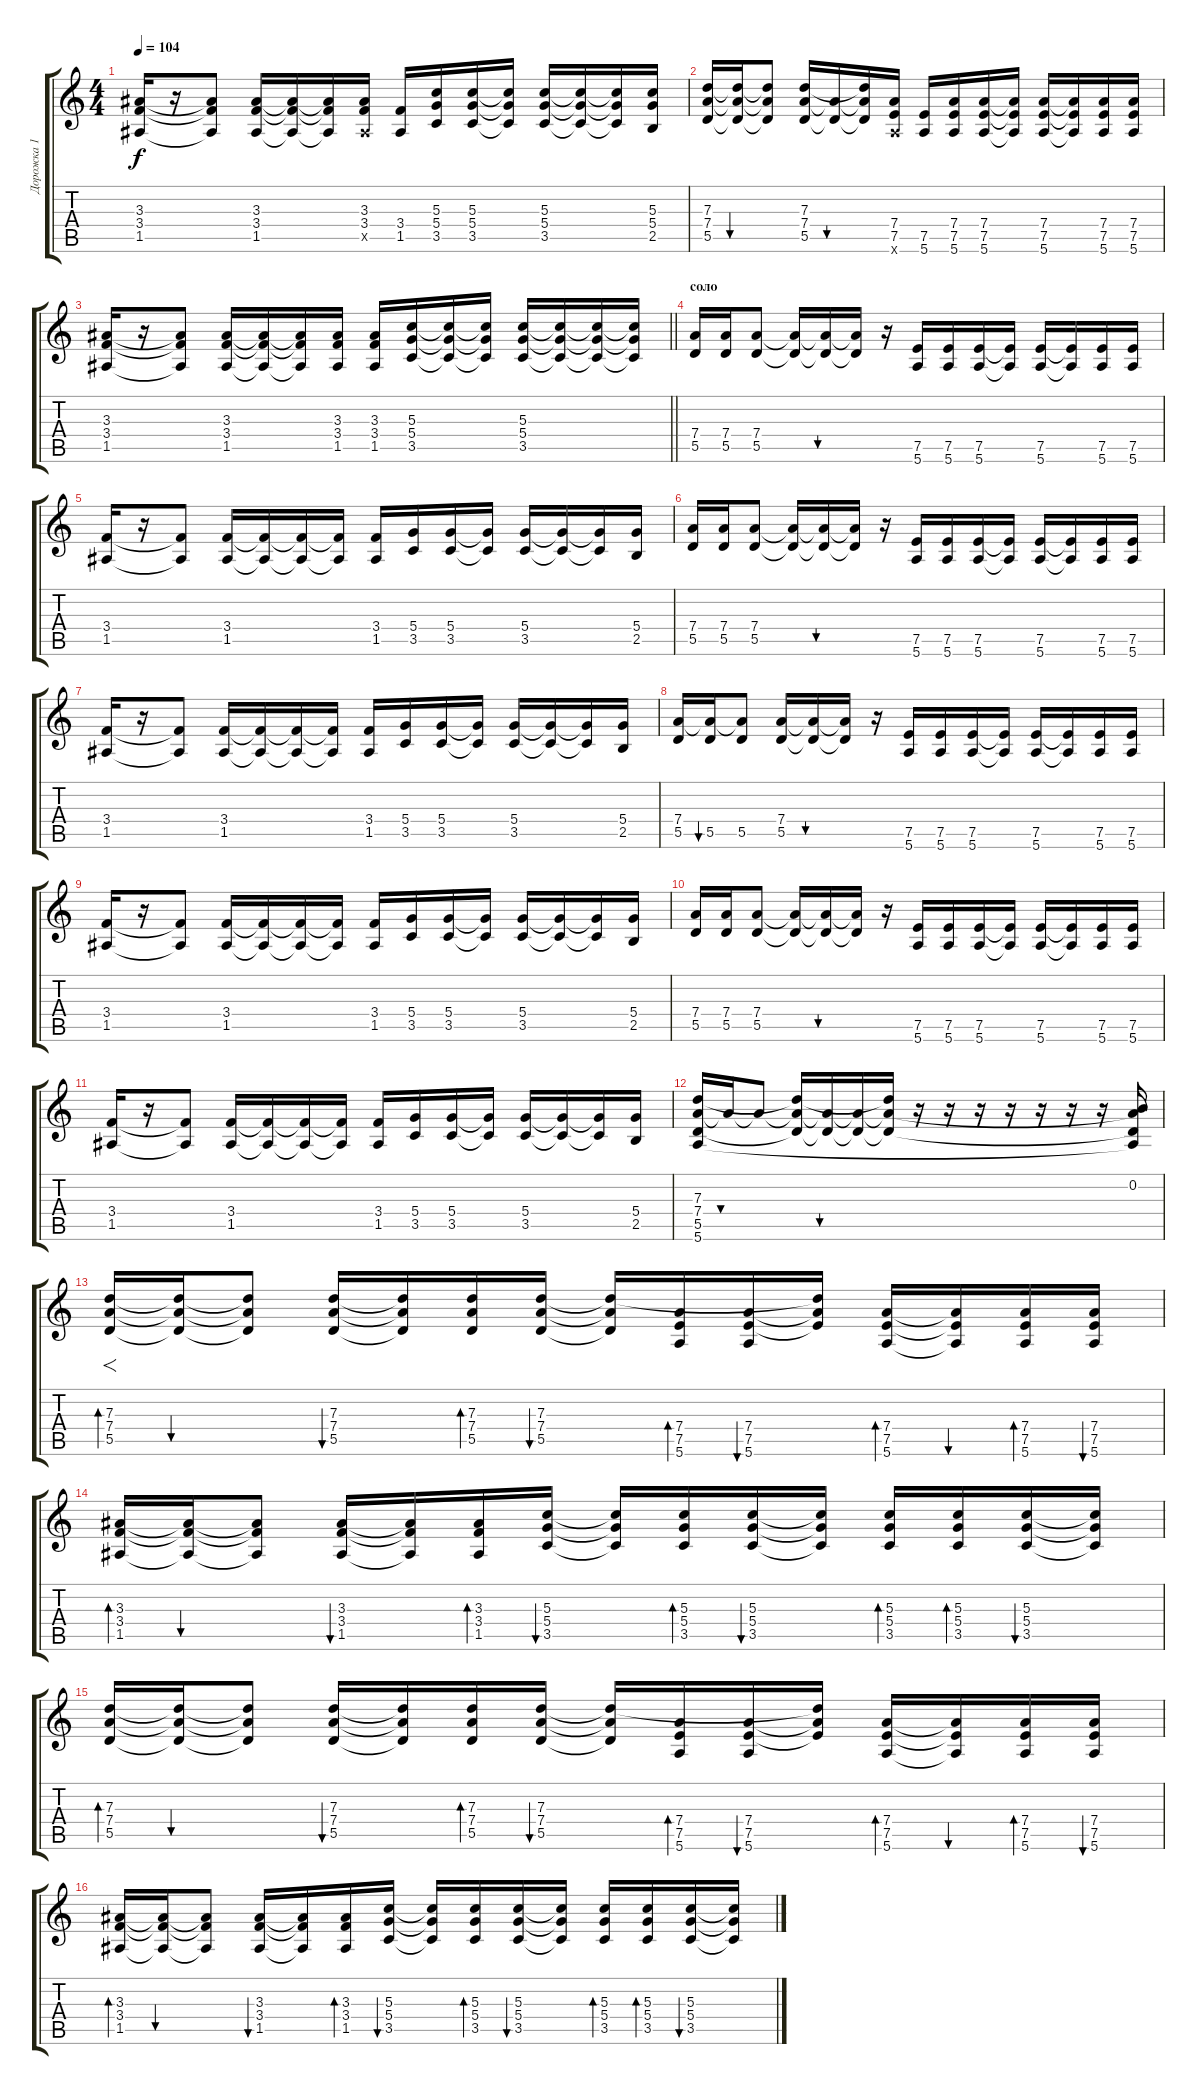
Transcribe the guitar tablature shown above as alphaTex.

\track ("Дорожка 1" "Дорожка 1") {instrument acousticguitarsteel}
\staff {score tabs}
\tuning (E4 B3 G3 D3 A2 E2) {hide}
\ts (4 4)
\tempo 104
\clef g2
\ks c
(3.3 3.4 1.5).16{dy f} r.16 (3.3{t} 3.4{t} 1.5{t}).8 (3.3 3.4 1.5).16 (3.3{t} 3.4{t} 1.5{t}).16 (3.3{t} 3.4{t} 1.5{t}).16 (3.3 3.4 1.5{x}).16 (3.4 1.5).16 (5.3 5.4 3.5).16 (5.3 5.4 3.5).16 (5.3{t} 5.4{t} 3.5{t}).16 (5.3 5.4 3.5).16 (5.3{t} 5.4{t} 3.5{t}).16 (5.3{t} 5.4{t} 3.5{t}).16 (5.3 5.4 2.5).16 |
(7.3 7.4 5.5).16 (7.3{t} 7.4{t} 5.5{t}).16{bu 120} (7.3{t} 7.4{t} 5.5{t}).8 (7.3 7.4 5.5).16 (7.4{t} 5.5{t}).16{bu 120} (7.3{t} 7.4{t} 5.5{t}).16 (7.4 7.5 5.6{x}).16 (7.5 5.6).16 (7.4 7.5 5.6).16 (7.4 7.5 5.6).16 (7.4{t} 7.5{t} 5.6{t}).16 (7.4 7.5 5.6).16 (7.4{t} 7.5{t} 5.6{t}).16 (7.4 7.5 5.6).16 (7.4 7.5 5.6).16 |
\barLineRight lightlight
(3.3 3.4 1.5).16 r.16 (3.3{t} 3.4{t} 1.5{t}).8 (3.3 3.4 1.5).16 (3.3{t} 3.4{t} 1.5{t}).16 (3.3{t} 3.4{t} 1.5{t}).16 (3.3 3.4 1.5).16 (3.3 3.4 1.5).16 (5.3 5.4 3.5).16 (5.3{t} 5.4{t} 3.5{t}).16 (5.3{t} 5.4{t} 3.5{t}).16 (5.3 5.4 3.5).16 (5.3{t} 5.4{t} 3.5{t}).16 (5.3{t} 5.4{t} 3.5{t}).16 (5.3{t} 5.4{t} 3.5{t}).16 |
\section ("" "соло")
(7.4 5.5).16{volume 10 instrument electricguitarclean} (7.4 5.5).16 (7.4 5.5).8 (7.4{t} 5.5{t}).16 (7.4{t} 5.5{t}).16{bu 120} (7.4{t} 5.5{t}).16 r.16 (7.5 5.6).16 (7.5 5.6).16 (7.5 5.6).16 (7.5{t} 5.6{t}).16 (7.5 5.6).16 (7.5{t} 5.6{t}).16 (7.5 5.6).16 (7.5 5.6).16 |
(3.4 1.5).16 r.16 (3.4{t} 1.5{t}).8 (3.4 1.5).16 (3.4{t} 1.5{t}).16 (3.4{t} 1.5{t}).16 (3.4{t} 1.5{t}).16 (3.4 1.5).16 (5.4 3.5).16 (5.4 3.5).16 (5.4{t} 3.5{t}).16 (5.4 3.5).16 (5.4{t} 3.5{t}).16 (5.4{t} 3.5{t}).16 (5.4 2.5).16 |
(7.4 5.5).16 (7.4 5.5).16 (7.4 5.5).8 (7.4{t} 5.5{t}).16 (7.4{t} 5.5{t}).16{bu 120} (7.4{t} 5.5{t}).16 r.16 (7.5 5.6).16 (7.5 5.6).16 (7.5 5.6).16 (7.5{t} 5.6{t}).16 (7.5 5.6).16 (7.5{t} 5.6{t}).16 (7.5 5.6).16 (7.5 5.6).16 |
(3.4 1.5).16 r.16 (3.4{t} 1.5{t}).8 (3.4 1.5).16 (3.4{t} 1.5{t}).16 (3.4{t} 1.5{t}).16 (3.4{t} 1.5{t}).16 (3.4 1.5).16 (5.4 3.5).16 (5.4 3.5).16 (5.4{t} 3.5{t}).16 (5.4 3.5).16 (5.4{t} 3.5{t}).16 (5.4{t} 3.5{t}).16 (5.4 2.5).16 |
(7.4 5.5).16 (7.4{t} 5.5).16{bu 120} (7.4{t} 5.5).8 (7.4 5.5).16 (7.4{t} 5.5{t}).16{bu 120} (7.4{t} 5.5{t}).16 r.16 (7.5 5.6).16 (7.5 5.6).16 (7.5 5.6).16 (7.5{t} 5.6{t}).16 (7.5 5.6).16 (7.5{t} 5.6{t}).16 (7.5 5.6).16 (7.5 5.6).16 |
(3.4 1.5).16 r.16 (3.4{t} 1.5{t}).8 (3.4 1.5).16 (3.4{t} 1.5{t}).16 (3.4{t} 1.5{t}).16 (3.4{t} 1.5{t}).16 (3.4 1.5).16 (5.4 3.5).16 (5.4 3.5).16 (5.4{t} 3.5{t}).16 (5.4 3.5).16 (5.4{t} 3.5{t}).16 (5.4{t} 3.5{t}).16 (5.4 2.5).16 |
(7.4 5.5).16 (7.4 5.5).16 (7.4 5.5).8 (7.4{t} 5.5{t}).16 (7.4{t} 5.5{t}).16{bu 120} (7.4{t} 5.5{t}).16 r.16 (7.5 5.6).16 (7.5 5.6).16 (7.5 5.6).16 (7.5{t} 5.6{t}).16 (7.5 5.6).16 (7.5{t} 5.6{t}).16 (7.5 5.6).16 (7.5 5.6).16 |
(3.4 1.5).16 r.16 (3.4{t} 1.5{t}).8 (3.4 1.5).16 (3.4{t} 1.5{t}).16 (3.4{t} 1.5{t}).16 (3.4{t} 1.5{t}).16 (3.4 1.5).16 (5.4 3.5).16 (5.4 3.5).16 (5.4{t} 3.5{t}).16 (5.4 3.5).16 (5.4{t} 3.5{t}).16 (5.4{t} 3.5{t}).16 (5.4 2.5).16 |
(7.3 7.4 5.5 5.6).16 7.4{t}.16{bu 120} 7.4{t}.8 (7.3{t} 7.4{t} 5.5{t}).16 (7.4{t} 5.5{t}).16{bu 120} (7.4{t} 5.5{t}).16 (7.3{t} 7.4{t} 5.5{t}).16 r.16 r.16 r.16 r.16 r.16 r.16 r.16 (0.2 7.4{t} 5.5{t} 5.6{t}).16 |
(7.3 7.4 5.5).16{f bd 120 volume 14 instrument acousticguitarsteel} (7.3{t} 7.4{t} 5.5{t}).16{bu 120} (7.3{t} 7.4{t} 5.5{t}).8 (7.3 7.4 5.5).16{bu 120} (7.3{t} 7.4{t} 5.5{t}).16 (7.3 7.4 5.5).16{bd 120} (7.3 7.4 5.5).16{bu 120} (7.3{t} 7.4{t} 5.5{t}).16 (7.4 7.5 5.6).16{bd 120} (7.4 7.5 5.6).16{bu 120} (7.3{t} 7.4{t} 7.5{t}).16 (7.4 7.5 5.6).16{bd 120} (7.4{t} 7.5{t} 5.6{t}).16{bu 120} (7.4 7.5 5.6).16{bd 120} (7.4 7.5 5.6).16{bu 120} |
(3.3 3.4 1.5).16{bd 120} (3.3{t} 3.4{t} 1.5{t}).16{bu 120} (3.3{t} 3.4{t} 1.5{t}).8 (3.3 3.4 1.5).16{bu 120} (3.3{t} 3.4{t} 1.5{t}).16 (3.3 3.4 1.5).16{bd 120} (5.3 5.4 3.5).16{bu 120} (5.3{t} 5.4{t} 3.5{t}).16 (5.3 5.4 3.5).16{bd 120} (5.3 5.4 3.5).16{bu 120} (5.3{t} 5.4{t} 3.5{t}).16 (5.3 5.4 3.5).16{bd 120} (5.3 5.4 3.5).16{bd 120} (5.3 5.4 3.5).16{bu 120} (5.3{t} 5.4{t} 3.5{t}).16 |
(7.3 7.4 5.5).16{bd 120} (7.3{t} 7.4{t} 5.5{t}).16{bu 120} (7.3{t} 7.4{t} 5.5{t}).8 (7.3 7.4 5.5).16{bu 120} (7.3{t} 7.4{t} 5.5{t}).16 (7.3 7.4 5.5).16{bd 120} (7.3 7.4 5.5).16{bu 120} (7.3{t} 7.4{t} 5.5{t}).16 (7.4 7.5 5.6).16{bd 120} (7.4 7.5 5.6).16{bu 120} (7.3{t} 7.4{t} 7.5{t}).16 (7.4 7.5 5.6).16{bd 120} (7.4{t} 7.5{t} 5.6{t}).16{bu 120} (7.4 7.5 5.6).16{bd 120} (7.4 7.5 5.6).16{bu 120} |
(3.3 3.4 1.5).16{bd 120} (3.3{t} 3.4{t} 1.5{t}).16{bu 120} (3.3{t} 3.4{t} 1.5{t}).8 (3.3 3.4 1.5).16{bu 120} (3.3{t} 3.4{t} 1.5{t}).16 (3.3 3.4 1.5).16{bd 120} (5.3 5.4 3.5).16{bu 120} (5.3{t} 5.4{t} 3.5{t}).16 (5.3 5.4 3.5).16{bd 120} (5.3 5.4 3.5).16{bu 120} (5.3{t} 5.4{t} 3.5{t}).16 (5.3 5.4 3.5).16{bd 120} (5.3 5.4 3.5).16{bd 120} (5.3 5.4 3.5).16{bu 120} (5.3{t} 5.4{t} 3.5{t}).16
